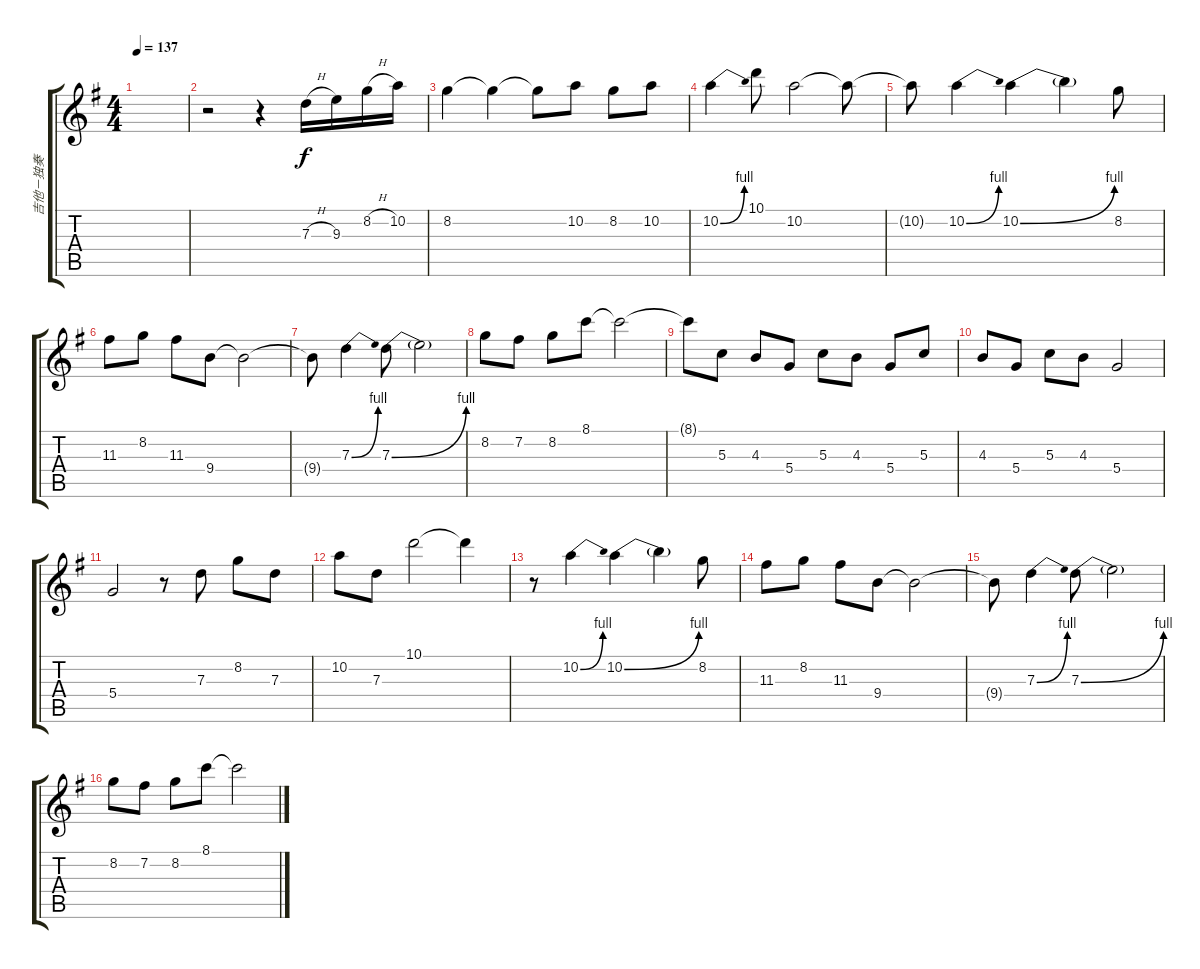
\track ("吉他－独奏" "吉他－独奏") {mute instrument distortionguitar}
\staff {score tabs}
\tuning (E4 B3 G3 D3 A2 E2) {hide}
\ts (4 4)
\tempo 137
\clef g2
\ks g
|
r.2 r.4 7.3{h}.16 9.3.16 8.2{h}.16 10.2.16 |
8.2.4 8.2{t}.4 8.2{t}.8 10.2.8 8.2.8 10.2.8 |
10.2{be (bend 0 0 60 4)}.4 10.1.8 10.2.2 10.2{t}.8 |
10.2{t}.8 10.2{be (bend 0 0 60 4)}.4 10.2{be (bend 0 0 60 4)}.4 10.2{t}.4 8.2.8 |
11.3.8 8.2.8 11.3.8 9.4.8 9.4{t}.2 |
9.4{t}.8 7.3{be (bend 0 0 60 4)}.4 7.3{be (bend 0 0 60 4)}.8 7.3{t}.2 |
8.2.8 7.2.8 8.2.8 8.1.8 8.1{t}.2 |
8.1{t}.8 5.3.8 4.3.8 5.4.8 5.3.8 4.3.8 5.4.8 5.3.8 |
4.3.8 5.4.8 5.3.8 4.3.8 5.4.2 |
5.4.2 r.8 7.3.8 8.2.8 7.3.8 |
10.2.8 7.3.8 10.1.2 10.1{t}.4 |
r.8 10.2{be (bend 0 0 60 4)}.4 10.2{be (bend 0 0 60 4)}.4 10.2{t}.4 8.2.8 |
11.3.8 8.2.8 11.3.8 9.4.8 9.4{t}.2 |
9.4{t}.8 7.3{be (bend 0 0 60 4)}.4 7.3{be (bend 0 0 60 4)}.8 7.3{t}.2 |
8.2.8 7.2.8 8.2.8 8.1.8 8.1{t}.2
